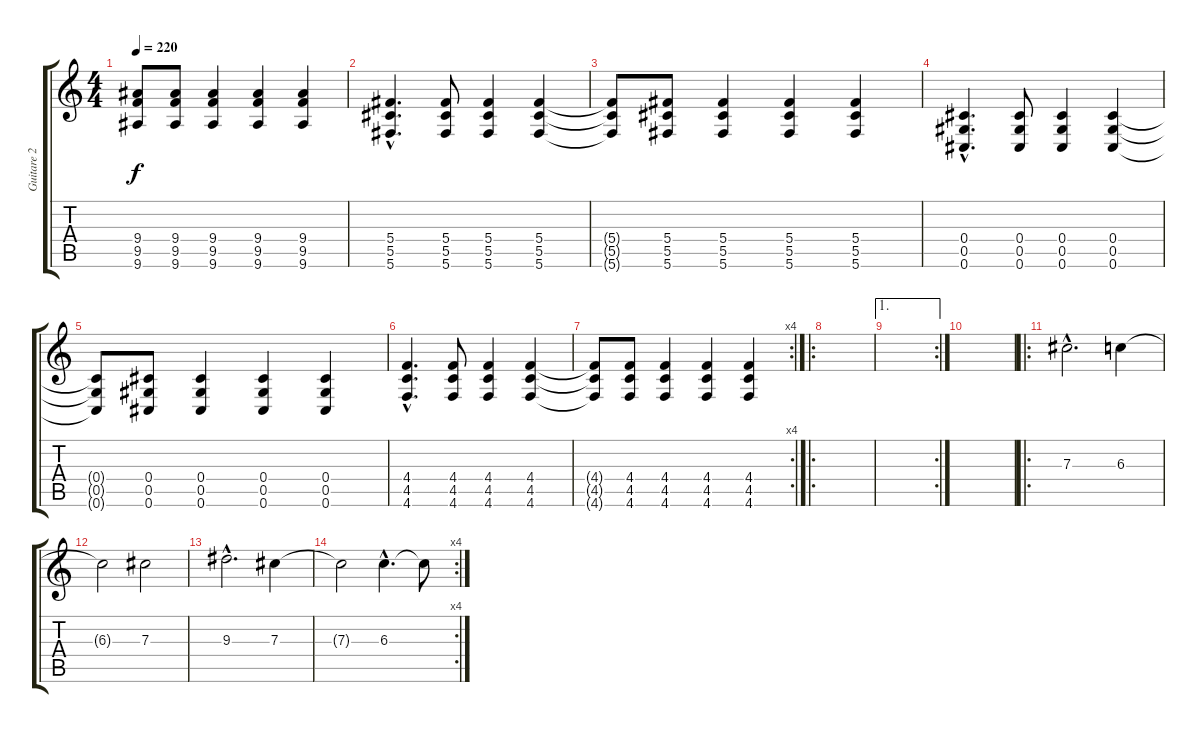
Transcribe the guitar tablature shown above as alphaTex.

\track ("Guitare 2" "Guitare 2") {instrument distortionguitar}
\staff {score tabs}
\tuning (Eb4 Bb3 Gb3 Db3 Ab2 Db2) {hide}
\ts (4 4)
\tempo 220
\clef g2
\ks c
(9.4{t} 9.5{t} 9.6{t}).8{dy f} (9.4 9.5 9.6).8 (9.4 9.5 9.6).4 (9.4 9.5 9.6).4 (9.4 9.5 9.6).4 |
(5.4{hac} 5.5{hac} 5.6{hac}).4{d} (5.4 5.5 5.6).8 (5.4 5.5 5.6).4 (5.4 5.5 5.6).4 |
(5.4{t} 5.5{t} 5.6{t}).8 (5.4 5.5 5.6).8 (5.4 5.5 5.6).4 (5.4 5.5 5.6).4 (5.4 5.5 5.6).4 |
(0.4{hac} 0.5{hac} 0.6{hac}).4{d} (0.4 0.5 0.6).8 (0.4 0.5 0.6).4 (0.4 0.5 0.6).4 |
(0.4{t} 0.5{t} 0.6{t}).8 (0.4 0.5 0.6).8 (0.4 0.5 0.6).4 (0.4 0.5 0.6).4 (0.4 0.5 0.6).4 |
(4.4{hac} 4.5{hac} 4.6{hac}).4{d} (4.4 4.5 4.6).8 (4.4 4.5 4.6).4 (4.4 4.5 4.6).4 |
\rc 4
(4.4{t} 4.5{t} 4.6{t}).8 (4.4 4.5 4.6).8 (4.4 4.5 4.6).4 (4.4 4.5 4.6).4 (4.4 4.5 4.6).4 |
\ro
|
\ae 1
\rc 2
|
|
\ro
7.3{hac}.2{d volume 12} 6.3.4 |
6.3{t}.2 7.3.2 |
9.3{hac}.2{d} 7.3.4 |
\rc 4
7.3{t}.2 6.3{hac}.4{d} 6.3{t}.8
